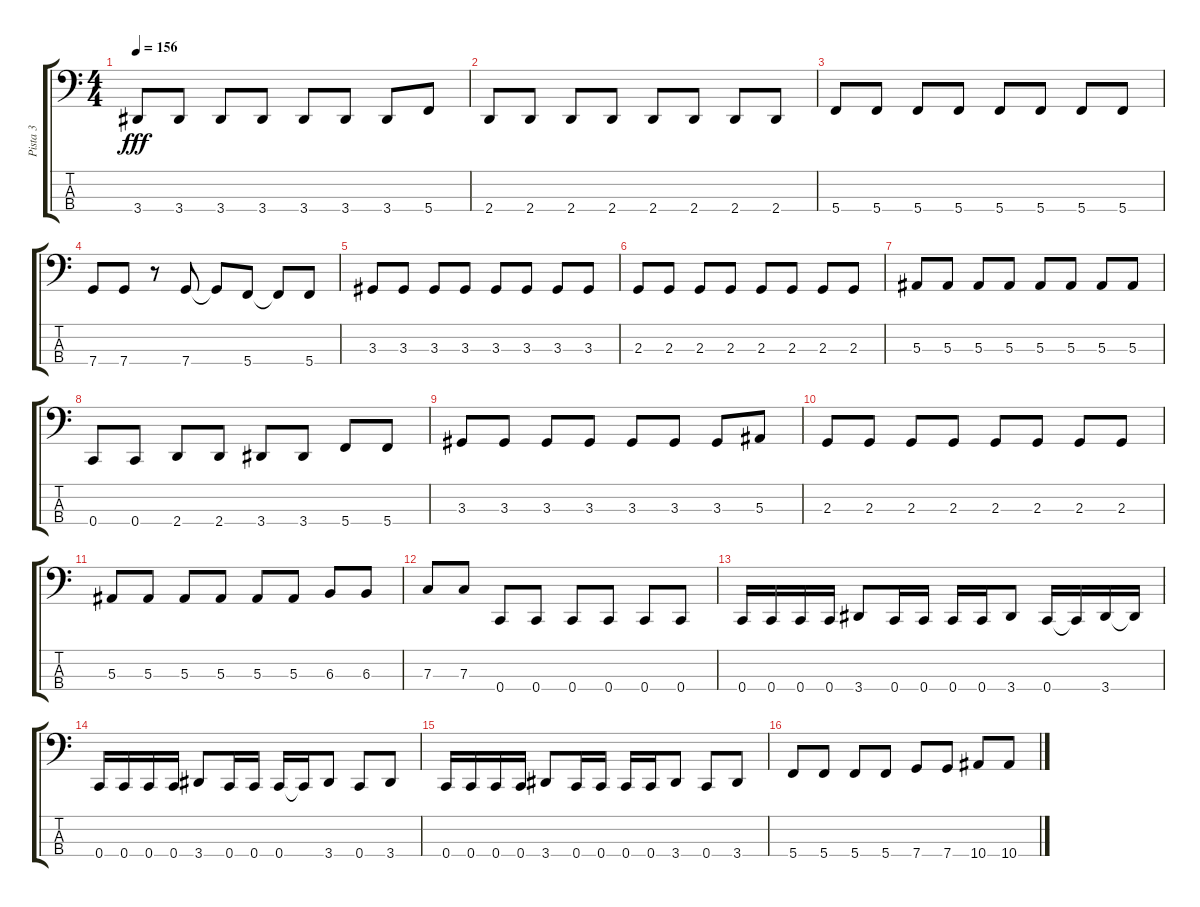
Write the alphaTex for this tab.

\track ("Pista 3" "Pista 3") {instrument electricbassfinger}
\staff {score tabs}
\tuning (Eb2 Bb1 F1 C1) {hide}
\ts (4 4)
\tempo 156
\clef f4
\ks c
3.4.8{dy fff} 3.4.8 3.4.8 3.4.8 3.4.8 3.4.8 3.4.8 5.4.8 |
2.4.8 2.4.8 2.4.8 2.4.8 2.4.8 2.4.8 2.4.8 2.4.8 |
5.4.8 5.4.8 5.4.8 5.4.8 5.4.8 5.4.8 5.4.8 5.4.8 |
7.4.8 7.4.8 r.8 7.4.8 7.4{t}.8 5.4.8 5.4{t}.8 5.4.8 |
3.3.8 3.3.8 3.3.8 3.3.8 3.3.8 3.3.8 3.3.8 3.3.8 |
2.3.8 2.3.8 2.3.8 2.3.8 2.3.8 2.3.8 2.3.8 2.3.8 |
5.3.8 5.3.8 5.3.8 5.3.8 5.3.8 5.3.8 5.3.8 5.3.8 |
0.4.8 0.4.8 2.4.8 2.4.8 3.4.8 3.4.8 5.4.8 5.4.8 |
3.3.8 3.3.8 3.3.8 3.3.8 3.3.8 3.3.8 3.3.8 5.3.8 |
2.3.8 2.3.8 2.3.8 2.3.8 2.3.8 2.3.8 2.3.8 2.3.8 |
5.3.8 5.3.8 5.3.8 5.3.8 5.3.8 5.3.8 6.3.8 6.3.8 |
7.3.8 7.3.8 0.4.8 0.4.8 0.4.8 0.4.8 0.4.8 0.4.8 |
0.4.16 0.4.16 0.4.16 0.4.16 3.4.8 0.4.16 0.4.16 0.4.16 0.4.16 3.4.8 0.4.16 0.4{t}.16 3.4.16 3.4{t}.16 |
0.4.16 0.4.16 0.4.16 0.4.16 3.4.8 0.4.16 0.4.16 0.4.16 0.4{t}.16 3.4.8 0.4.8 3.4.8 |
0.4.16 0.4.16 0.4.16 0.4.16 3.4.8 0.4.16 0.4.16 0.4.16 0.4.16 3.4.8 0.4.8 3.4.8 |
5.4.8 5.4.8 5.4.8 5.4.8 7.4.8 7.4.8 10.4.8 10.4.8
